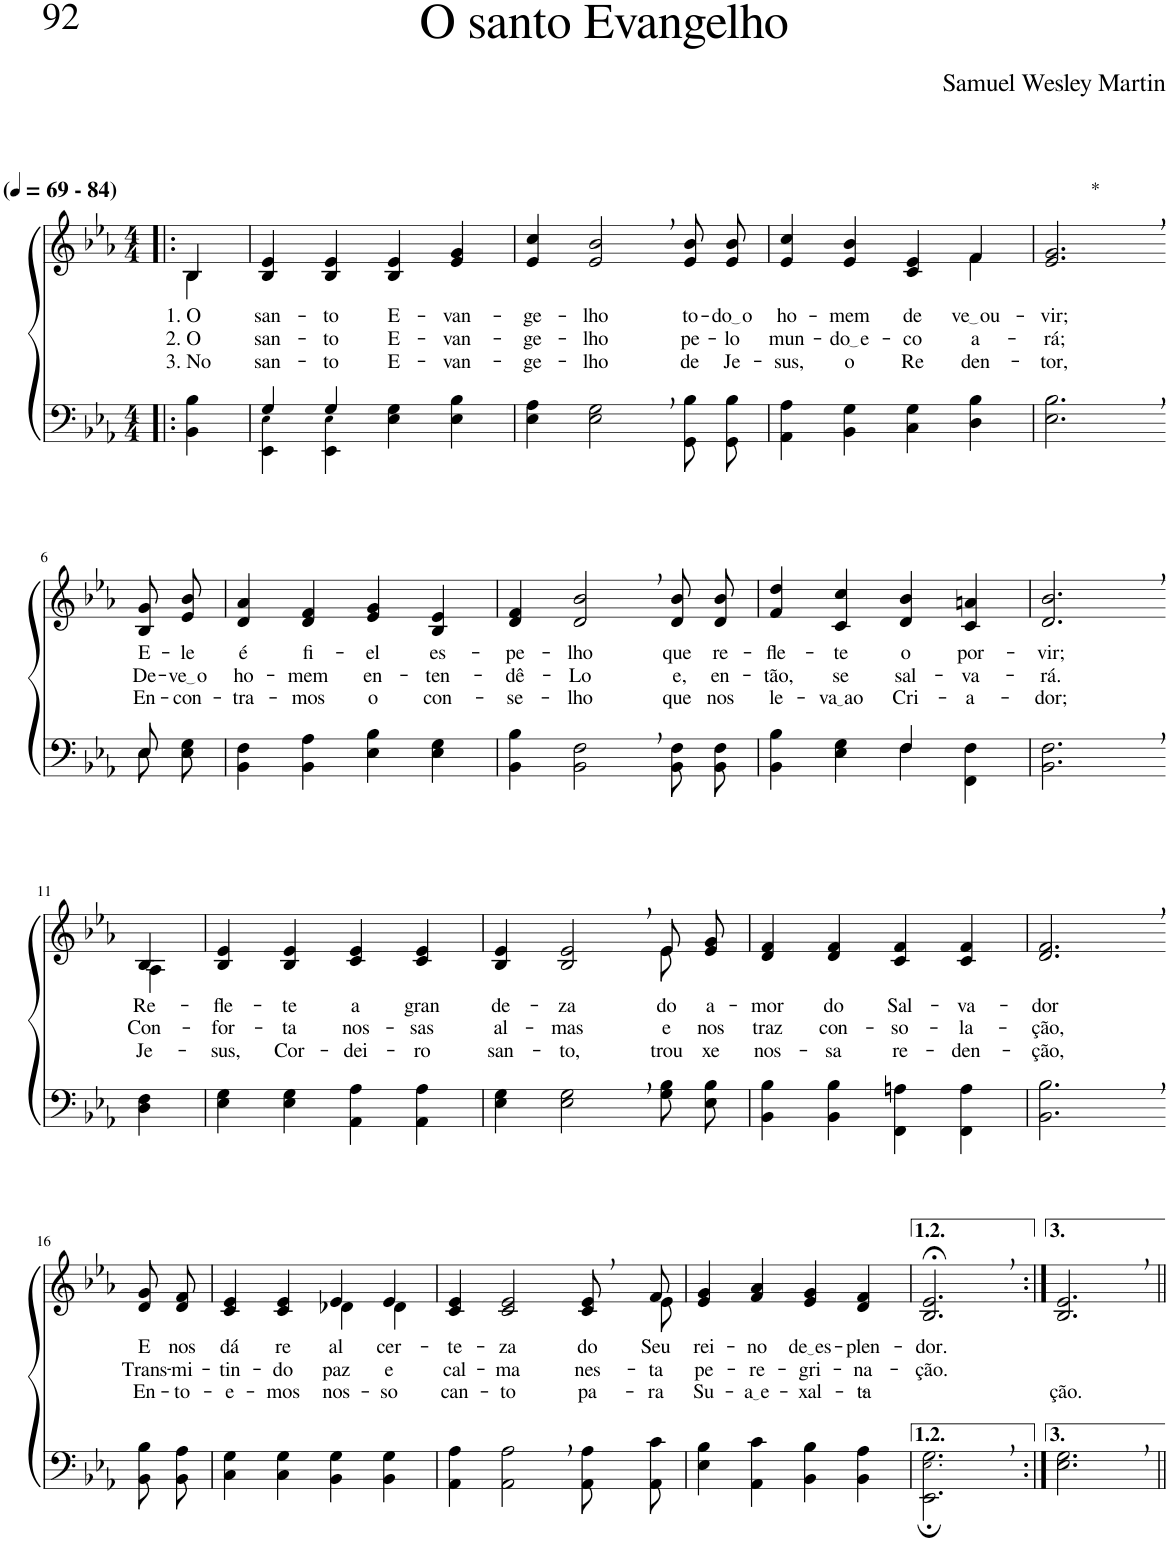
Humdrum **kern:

**kern	**kern	**text	**text	**text
*part2	*part1	*part1	*part1	*part1
*staff2	*staff1	*staff1	*staff1	*staff1
*I"Parte III e IV	*I"Parte I e II	*	*	*
*clefF4	*clefG2	*	*	*
*k[b-e-a-]	*k[b-e-a-]	*	*	*
*M4/4	*M4/4	*	*	*
*MM69	*MM69	*	*	*
=1!|:	=1!|:	=1!|:	=1!|:	=1!|:
!	!LO:TX:a:B:t=(	!	!	!
!	!LO:TX:a:B:t=- 84)	!	!	!
!	!	!LO:LY:b	!LO:LY:b	!LO:LY:b
*	*^	*	*	*
4BB-\ 4B-\	4B-\	4B-/	1. O	2. O	3. No
=2	=2	=2	=2	=2	=2
*^	*	*	*	*	*
!	!	!	!	!LO:LY:b	!LO:LY:b	!LO:LY:b
*	*	*v	*v	*	*	*
4G/	4EE-\ 4E-!\	4B-/ 4e-/	san-	san-	san-
!	!	!	!LO:LY:b	!LO:LY:b	!LO:LY:b
4G/	4EE-\ 4E-!\	4B-/ 4e-/	-to	-to	-to
!	!	!	!LO:LY:b	!LO:LY:b	!LO:LY:b
2ryy	4E-\ 4G\	4B-/ 4e-/	E-	E-	E-
!	!	!	!LO:LY:b	!LO:LY:b	!LO:LY:b
.	4E-\ 4B-\	4e-/ 4g/	-van-	-van-	-van-
=3	=3	=3	=3	=3	=3
!	!	!	!LO:LY:b	!LO:LY:b	!LO:LY:b
*v	*v	*	*	*	*
4E-\ 4A-\	4e-/ 4cc/	-ge-	-ge-	-ge-
!	!	!LO:LY:b	!LO:LY:b	!LO:LY:b
2E-\, 2G\,	2e-/, 2b-/,	-lho	-lho	-lho
!	!	!LO:LY:b	!LO:LY:b	!LO:LY:b
8GG\ 8B-\L	8e-/ 8b-/L	to-	pe-	de
!	!	!LO:LY:b	!LO:LY:b	!LO:LY:b
8GG\ 8B-\J	8e-/ 8b-/J	do o	-lo	Je-
=4	=4	=4	=4	=4
!	!	!LO:LY:b	!LO:LY:b	!LO:LY:b
*	*^	*	*	*
4AA-\ 4A-\	4e-/ 4cc/	2.ryy	ho-	mun-	-sus,
!	!	!	!LO:LY:b	!LO:LY:b	!LO:LY:b
4BB-\ 4G\	4e-/ 4b-/	.	-mem	do e	o
!	!	!	!LO:LY:b	!LO:LY:b	!LO:LY:b
4C\ 4G\	4c/ 4e-/	.	de-	-co-	Re-
!	!	!	!LO:LY:b	!LO:LY:b	!LO:LY:b
4D\ 4B-\	4f/	4f\	ve ou	-a-	-den-
=5	=5	=5	=5	=5	=5
!	!LO:TX:a:t=*	!	!	!	!
!	!	!	!LO:LY:b	!LO:LY:b	!LO:LY:b
*	*v	*v	*	*	*
2.E-\, 2.B-\,	2.e-/, 2.g/,	-vir;	-rá;	-tor,
!!LO:LB:g=z
=6-	=6-	=6-	=6-	=6-
*^	*	*	*	*
!	!	!	!LO:LY:b	!LO:LY:b	!LO:LY:b
8E-\L	8E-/	8B-/ 8g/L	E-	De-	En-
!	!	!	!LO:LY:b	!LO:LY:b	!LO:LY:b
8E-\ 8G\J	8ryy	8e-/ 8b-/J	-le	ve o	-con-
=7	=7	=7	=7	=7	=7
!	!	!	!LO:LY:b	!LO:LY:b	!LO:LY:b
*v	*v	*	*	*	*
4BB-\ 4F\	4d/ 4a-/	é	ho-	-tra-
!	!	!LO:LY:b	!LO:LY:b	!LO:LY:b
4BB-\ 4A-\	4d/ 4f/	fi-	-mem	-mos
!	!	!LO:LY:b	!LO:LY:b	!LO:LY:b
4E-\ 4B-\	4e-/ 4g/	-el	en-	o
!	!	!LO:LY:b	!LO:LY:b	!LO:LY:b
4E-\ 4G\	4B-/ 4e-/	es-	-ten-	con-
=8	=8	=8	=8	=8
!	!	!LO:LY:b	!LO:LY:b	!LO:LY:b
4BB-\ 4B-\	4d/ 4f/	-pe-	-dê-	-se-
!	!	!LO:LY:b	!LO:LY:b	!LO:LY:b
2BB-\, 2F\,	2d/, 2b-/,	-lho	-Lo	-lho
!	!	!LO:LY:b	!LO:LY:b	!LO:LY:b
8BB-\ 8F\L	8d/ 8b-/L	que	e,	que
!	!	!LO:LY:b	!LO:LY:b	!LO:LY:b
8BB-\ 8F\J	8d/ 8b-/J	re-	en-	nos
=9	=9	=9	=9	=9
*^	*	*	*	*
!	!	!	!LO:LY:b	!LO:LY:b	!LO:LY:b
2ryy	4BB-\ 4B-\	4f/ 4dd/	-fle-	-tão,	le-
!	!	!	!LO:LY:b	!LO:LY:b	!LO:LY:b
.	4E-\ 4G\	4c/ 4cc/	-te	se	va ao
!	!	!	!LO:LY:b	!LO:LY:b	!LO:LY:b
4F/	4F\	4d/ 4b-/	o	sal-	Cri-
!	!	!	!LO:LY:b	!LO:LY:b	!LO:LY:b
4ryy	4FF\ 4F\	4c/ 4an/	por-	-va-	-a-
=10	=10	=10	=10	=10	=10
!	!	!	!LO:LY:b	!LO:LY:b	!LO:LY:b
*v	*v	*	*	*	*
2.BB-\, 2.F\,	2.d/, 2.b-/,	-vir;	-rá.	-dor;
!!LO:LB:g=z
=11-	=11-	=11-	=11-	=11-
*	*^	*	*	*
!	!	!	!LO:LY:b	!LO:LY:b	!LO:LY:b
4D\ 4F\	4B-/	4A-\	Re-	Con-	Je-
=12	=12	=12	=12	=12	=12
!	!	!	!LO:LY:b	!LO:LY:b	!LO:LY:b
*	*v	*v	*	*	*
4E-\ 4G\	4B-/ 4e-/	-fle-	-for-	-sus,
!	!	!LO:LY:b	!LO:LY:b	!LO:LY:b
4E-\ 4G\	4B-/ 4e-/	-te	-ta	Cor-
!	!	!LO:LY:b	!LO:LY:b	!LO:LY:b
4AA-\ 4A-\	4c/ 4e-/	a	nos-	-dei-
!	!	!LO:LY:b	!LO:LY:b	!LO:LY:b
4AA-\ 4A-\	4c/ 4e-/	gran-	-sas	-ro
=13	=13	=13	=13	=13
*	*^	*	*	*
!	!	!	!LO:LY:b	!LO:LY:b	!LO:LY:b
4E-\ 4G\	2.ryy	4B-/ 4e-/	-de-	al-	san-
!	!	!	!LO:LY:b	!LO:LY:b	!LO:LY:b
2E-\, 2G\,	.	2B-/ 2e-/	-za	-mas	-to,
!	!	!	!LO:LY:b	!LO:LY:b	!LO:LY:b
8G\ 8B-\L	8e-\	8e-/L	do	e	trou-
!	!	!	!LO:LY:b	!LO:LY:b	!LO:LY:b
8E-\ 8B-\J	8ryy	8e-/ 8g/J	a-	nos	-xe
=14	=14	=14	=14	=14	=14
!	!	!	!LO:LY:b	!LO:LY:b	!LO:LY:b
*	*v	*v	*	*	*
4BB-\ 4B-\	4d/ 4f/	-mor	traz	nos-
!	!	!LO:LY:b	!LO:LY:b	!LO:LY:b
4BB-\ 4B-\	4d/ 4f/	do	con-	-sa
!	!	!LO:LY:b	!LO:LY:b	!LO:LY:b
4FF\ 4An\	4c/ 4f/	Sal-	-so-	re-
!	!	!LO:LY:b	!LO:LY:b	!LO:LY:b
4FF\ 4A\	4c/ 4f/	-va-	-la-	-den-
=15	=15	=15	=15	=15
!	!	!LO:LY:b	!LO:LY:b	!LO:LY:b
2.BB-\, 2.B-\,	2.d/, 2.f/,	-dor	-ção,	-ção,
!!LO:LB:g=z
=16-	=16-	=16-	=16-	=16-
!	!	!LO:LY:b	!LO:LY:b	!LO:LY:b
8BB-\ 8B-\L	8d/ 8g/L	E	Trans-	En-
!	!	!LO:LY:b	!LO:LY:b	!LO:LY:b
8BB-\ 8A-\J	8d/ 8f/J	nos	-mi-	-to-
=17	=17	=17	=17	=17
!	!	!LO:LY:b	!LO:LY:b	!LO:LY:b
*	*^	*	*	*
4C\ 4G\	4c/ 4e-/	2ryy	dá	-tin-	-e-
!	!	!	!LO:LY:b	!LO:LY:b	!LO:LY:b
4C\ 4G\	4c/ 4e-/	.	re-	-do	-mos
!	!	!	!LO:LY:b	!LO:LY:b	!LO:LY:b
4BB-\ 4G\	4e-/	4d-X\	-al	paz	nos-
!	!	!	!LO:LY:b	!LO:LY:b	!LO:LY:b
4BB-\ 4G\	4e-/	4d-\	cer-	e	-so
=18	=18	=18	=18	=18	=18
!	!	!	!LO:LY:b	!LO:LY:b	!LO:LY:b
4AA-\ 4A-\	2..ryy	4c/ 4e-/	-te-	cal-	can-
!	!	!	!LO:LY:b	!LO:LY:b	!LO:LY:b
2AA-\, 2A-\,	.	2c/ 2e-/	-za	-ma	-to
!	!	!	!LO:LY:b	!LO:LY:b	!LO:LY:b
8AA-\ 8A-\L	.	8c/ 8e-/L	do	nes-	pa-
!	!	!	!LO:LY:b	!LO:LY:b	!LO:LY:b
8AA-\ 8c\J	8e-\	8f/J	Seu	-ta	-ra
=19	=19	=19	=19	=19	=19
!	!	!	!LO:LY:b	!LO:LY:b	!LO:LY:b
*	*v	*v	*	*	*
4E-\ 4B-\	4e-/ 4g/	rei-	pe-	Su-
!	!	!LO:LY:b	!LO:LY:b	!LO:LY:b
4AA-\ 4c\	4f/ 4a-/	-no	-re-	a e
!	!	!LO:LY:b	!LO:LY:b	!LO:LY:b
4BB-\ 4B-\	4e-/ 4g/	de es	-gri-	-xal-
!	!	!LO:LY:b	!LO:LY:b	!LO:LY:b
4BB-\ 4A-\	4d/ 4f/	-plen-	-na-	-ta-
=20	=20	=20	=20	=20
!	!	!LO:LY:b	!LO:LY:b	!
2.EE-\;, 2.E-!\;, 2.G\;,	2.B-/;<, 2.e-/;<,	-dor.	-ção.	.
=21:|!	=21:|!	=21:|!	=21:|!	=21:|!
!	!	!	!	!LO:LY:b
2.E-\, 2.G\,	2.B-/, 2.e-/,	.	.	-ção.
=||	=||	=||	=||	=||
*-	*-	*-	*-	*-
